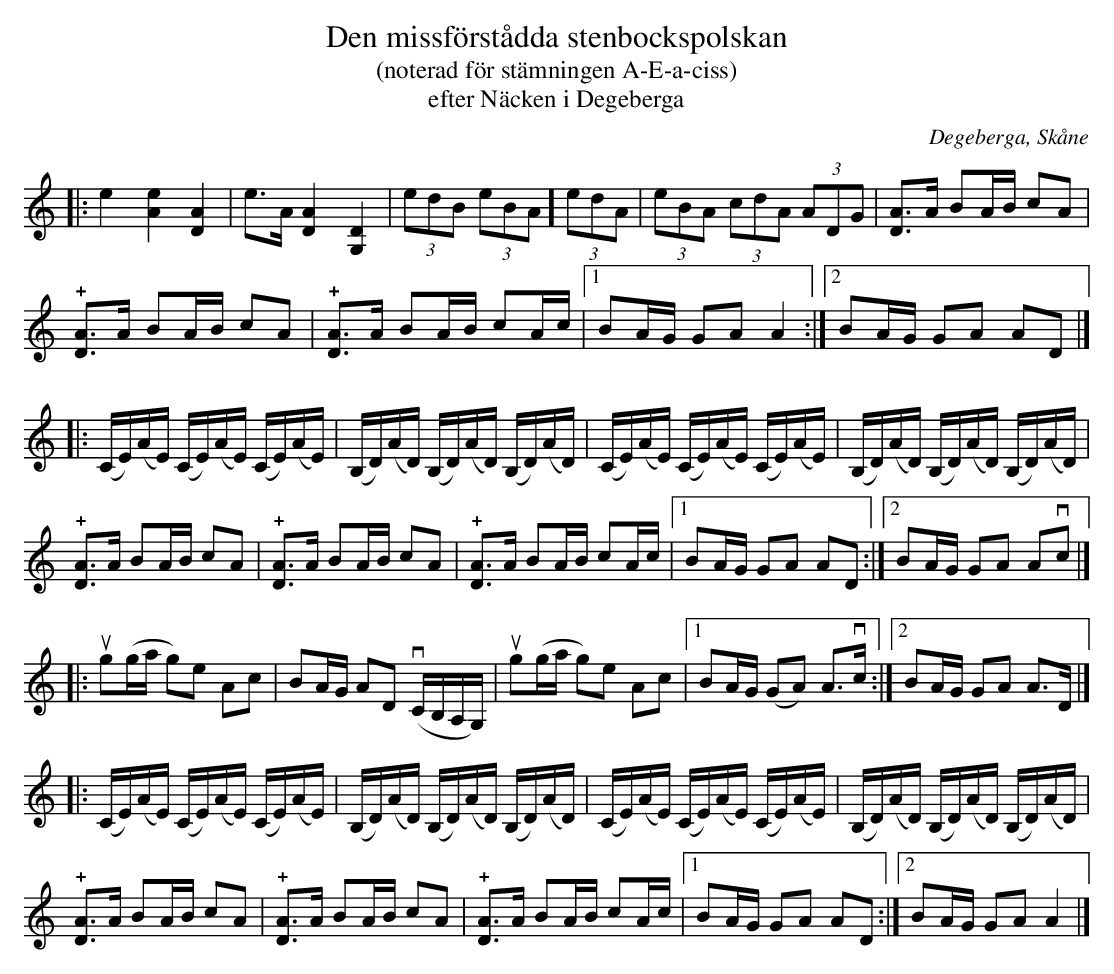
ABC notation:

X:1
T:Den missförstådda stenbockspolskan
T:(noterad för stämningen A-E-a-ciss)
T:efter Näcken i Degeberga
O:Degeberga, Skåne
U:o=+open+
M:none
K:Am
[L:1/8]|:e2 [A2e2] [D2A2] |e>A [DA]2 [G,D]2 | (3edB (3eBA] (3edA | (3eBA (3cdA (3ADG|[DA]>A BA/B/ cA |
 !+![DA]>A BA/B/ cA | !+![DA]>A BA/B/ cA/c/ |1 BA/G/ GA A2 :|2 BA/G/ GA AD |]
[L:1/16]|: (CE)(AE) (CE)(AE) (CE)(AE) | (B,D)(AD) (B,D)(AD) (B,D)(AD) | (CE)(AE) (CE)(AE) (CE)(AE) | (B,D)(AD) (B,D)(AD) (B,D)(AD) |
[L:1/8] !+![DA]>A BA/B/ cA | !+![DA]>A BA/B/ cA | !+![DA]>A BA/B/ cA/c/ |1 BA/G/ GA AD :|2 BA/G/ GA Avc |]
[L:1/8] |: ug(g/a/ g)e Ac | BA/G/ AD v(C/B,/A,/G,/) | ug(g/a/ g)e Ac |1 BA/G/ (GA) A>vc :|2 BA/G/ GA A>D |]
[L:1/16]|: (CE)(AE) (CE)(AE) (CE)(AE) | (B,D)(AD) (B,D)(AD) (B,D)(AD) | (CE)(AE) (CE)(AE) (CE)(AE) | (B,D)(AD) (B,D)(AD) (B,D)(AD) |
[L:1/8] !+![DA]>A BA/B/ cA | !+![DA]>A BA/B/ cA | !+![DA]>A BA/B/ cA/c/ |1 BA/G/ GA AD :|2 BA/G/ GA A2 |]
